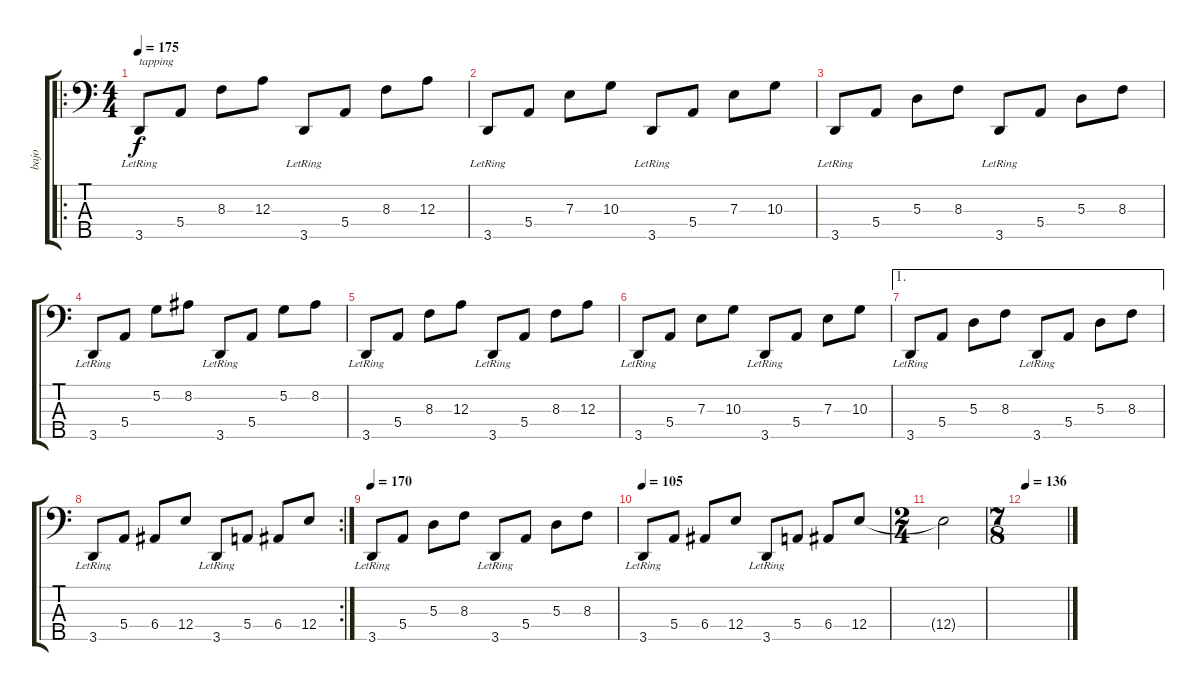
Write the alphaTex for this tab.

\track ("bajo" "bajo") {instrument electricbassfinger}
\staff {score tabs}
\tuning (G2 D2 A1 E1 B0) {hide}
\ro
\ts (4 4)
\tempo 175
\clef f4
\ks c
3.5{lr}.8{txt "tapping" dy f instrument electricbassfinger} 5.4.8 8.3.8 12.3.8 3.5{lr}.8 5.4.8 8.3.8 12.3.8 |
3.5{lr}.8 5.4.8 7.3.8 10.3.8 3.5{lr}.8 5.4.8 7.3.8 10.3.8 |
3.5{lr}.8 5.4.8 5.3.8 8.3.8 3.5{lr}.8 5.4.8 5.3.8 8.3.8 |
3.5{lr}.8 5.4.8 5.2.8 8.2.8 3.5{lr}.8 5.4.8 5.2.8 8.2.8 |
3.5{lr}.8 5.4.8 8.3.8 12.3.8 3.5{lr}.8 5.4.8 8.3.8 12.3.8 |
3.5{lr}.8 5.4.8 7.3.8 10.3.8 3.5{lr}.8 5.4.8 7.3.8 10.3.8 |
\ae 1
3.5{lr}.8 5.4.8 5.3.8 8.3.8 3.5{lr}.8 5.4.8 5.3.8 8.3.8 |
\rc 2
3.5{lr}.8 5.4.8 6.4.8 12.4.8 3.5{lr}.8 5.4.8 6.4.8 12.4.8 |
\tempo 170
3.5{lr}.8 5.4.8 5.3.8 8.3.8 3.5{lr}.8 5.4.8 5.3.8 8.3.8 |
\tempo 105
3.5{lr}.8 5.4.8 6.4.8 12.4.8 3.5{lr}.8 5.4.8 6.4.8 12.4.8 |
\ts (2 4)
12.4{t}.2 |
\ts (7 8)
\tempo 136
